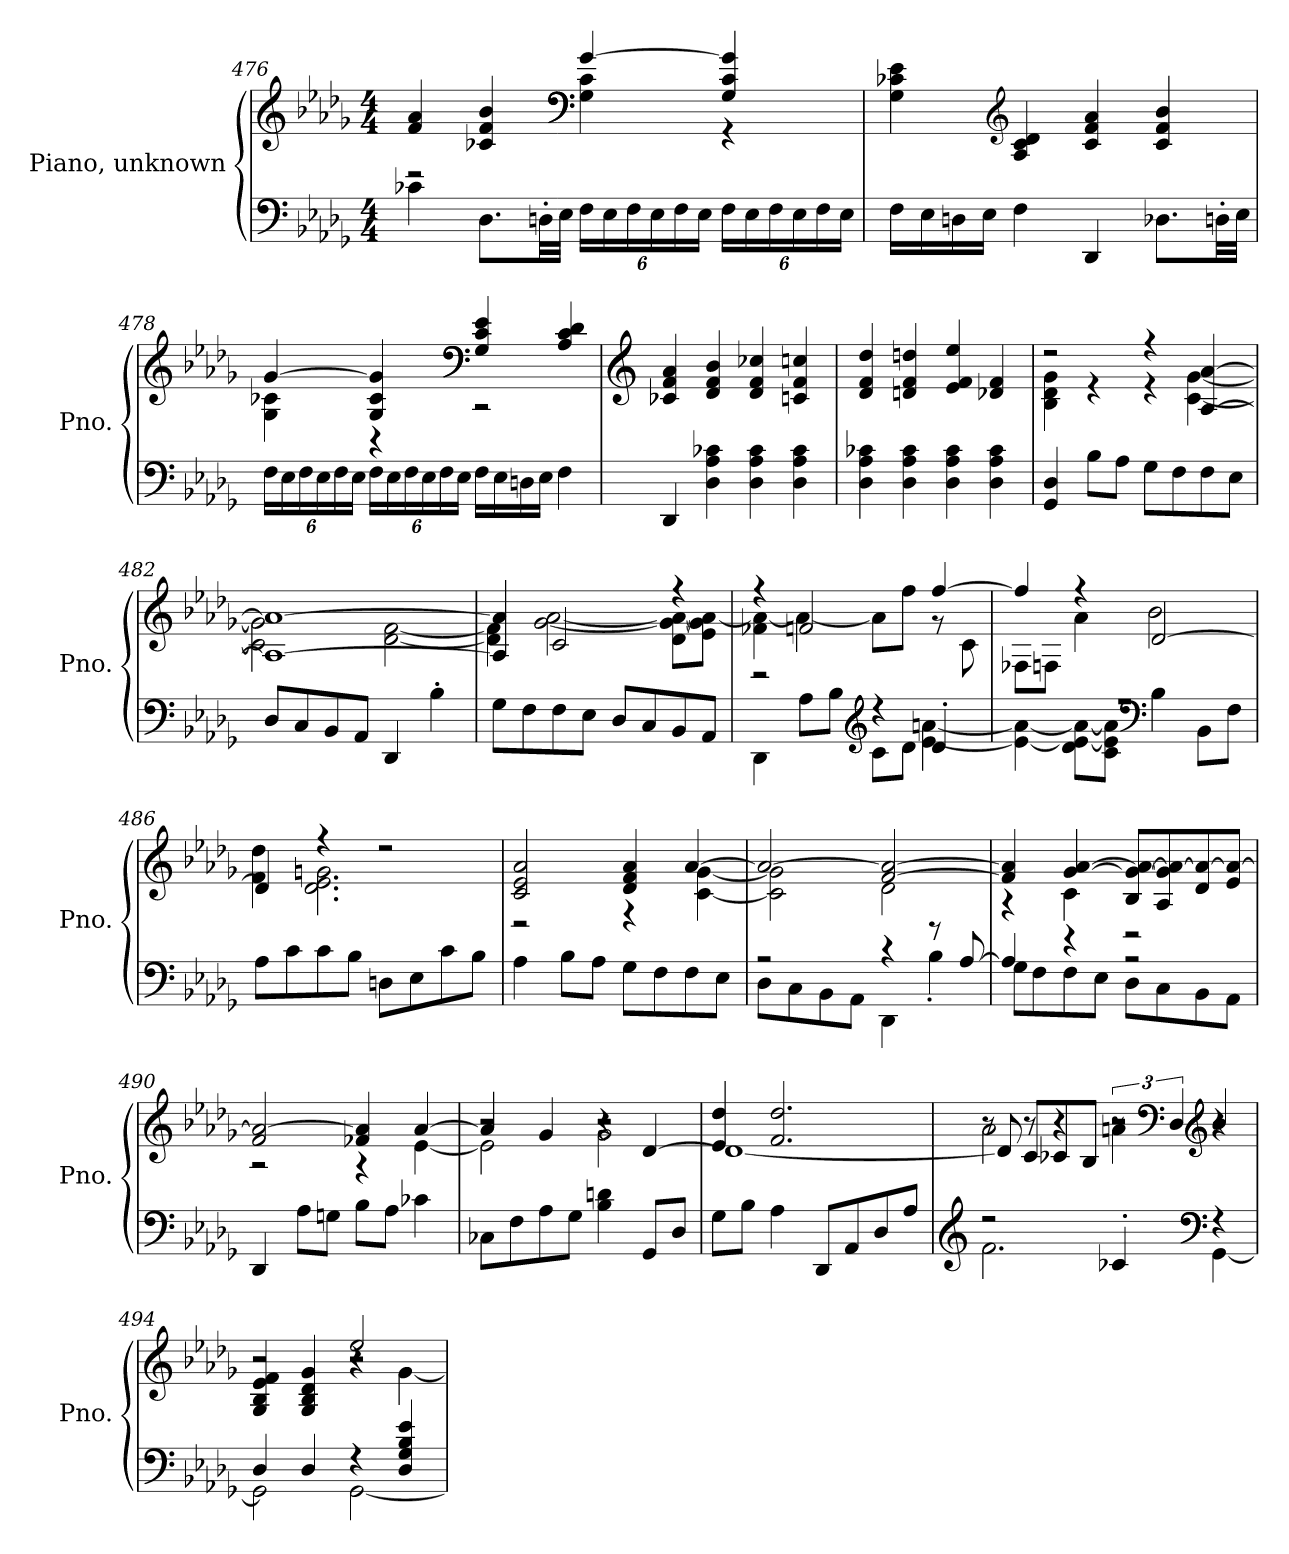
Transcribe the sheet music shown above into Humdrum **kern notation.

**kern	**kern
*part1	*part1
*staff2	*staff1
*I"Piano, unknown	*
*I'Pno.	*
!!LO:LB:g=z
*clefF4	*clefG2
*k[b-e-a-d-g-]	*k[b-e-a-d-g-]
*M4/4	*M4/4
=476	=476
*	*^
4c-X\	4f/ 4a-/	2r
8.D-\L	4c-X/ 4f/ 4b-/	.
32Dn'\LL	.	.
32E-\JJJ	.	.
*	*clefF4	*
*Xbrackettup	*	*
24F\LL	[4g-/	4G-\ 4c-\
24E-\	.	.
24F\	.	.
24E-\	.	.
24F\	.	.
24E-\JJ	.	.
24F\LL	4G-/ 4c-/ 4g-/]	4r
24E-\	.	.
24F\	.	.
24E-\	.	.
24F\	.	.
24E-\JJ	.	.
*	*v	*v
=477	=477
16F\LL	4G-\ 4c-X\ 4e-\
16E-\	.
16Dn\	.
16E-\JJ	.
*	*clefG2
4F\	4A-/ 4c-/ 4d-/
4DD-/	4c-/ 4f/ 4a-/
8.D-X\L	4c-/ 4f/ 4b-/
32Dn'\LL	.
32E-\JJJ	.
!!LO:LB:g=z
=478	=478
*	*^
24F\LL	[4g-/	4G-\ 4c-X\
24E-\	.	.
24F\	.	.
24E-\	.	.
24F\	.	.
24E-\JJ	.	.
24F\LL	4G-/ 4c-/ 4g-/]	4r
24E-\	.	.
24F\	.	.
24E-\	.	.
24F\	.	.
24E-\JJ	.	.
*	*clefF4	*
16F\LL	4G-/ 4c-/ 4e-/	2r
16E-\	.	.
16Dn\	.	.
16E-\JJ	.	.
4F\	4A-/ 4c-/ 4d-/	.
*	*v	*v
=479	=479
*	*clefG2
4DD-/	4c-X/ 4f/ 4a-/
4D-\ 4A-\ 4c-X\	4d-/ 4f/ 4b-/
4D-\ 4A-\ 4c-\	4d-/ 4f/ 4cc-X/
4D-\ 4A-\ 4c-\	4cn/ 4f/ 4ccn/
=480	=480
4D-\ 4A-\ 4c-X\	4d-/ 4f/ 4dd-/
4D-\ 4A-\ 4c-\	4dn/ 4f/ 4ddn/
4D-\ 4A-\ 4c-\	4e-/ 4f/ 4ee-/
4D-\ 4A-\ 4c-\	4d-X/ 4f/
!!LO:LB:g=z
=481	=481
*	*^
4GG-/ 4D-/	2r	4B-\ 4d-\ 4g-\
8B-\L	.	4r
8A-\J	.	.
8G-\L	4r	4r
8F\	.	.
8F\	[4A-/ [4a-/	[4c\ [4g-\
8E-\J	.	.
=482	=482	=482
8D-/L	1A-_ 1a-_	2c\] 2g-\]
8C/	.	.
8BB-/	.	.
8AA-/J	.	.
4DD-/	.	[2d-\ [2f\
4B-'\	.	.
=483	=483	=483
8G-\L	4A-/] 4a-/]	4d-\] 4f\]
8F\	.	.
8F\	2c/	[2g-\ [2a-\
8E-\J	.	.
8D-/L	.	.
8C/	.	.
8BB-/	4r	8d-\ 8g-\_ 8a-\_L
8AA-/J	.	8e-\ 8g-\] 8a-\_J
=484	=484	=484
*^	*	*
2r	4DD-\	4r	4f-X\ 4a-\_
.	8A-\L	2fn/	4a-\_
.	8B-\J	.	.
*clefG2	*	*	*
4r	8c\L	.	8a-\L]
.	8d-\J	.	8ff\J
4d-'/	[4e-\ [4an\	[4ff/	8r
.	.	.	8c\
!!LO:PB:g=z	!!
=485	=485	=485	=485
1r	4e-\_ 4a\_	4ff/]	8F-X\L
.	.	.	8Fn\J
.	8d-\ 8e-\_ 8a\_L	4r	4a-\
.	8c\ 8e-\] 8a\]J	.	.
*clefF4	*	*	*
.	4B-\	[2d-/	2b-\
.	8BB-\L	.	.
.	8F\J	.	.
*v	*v	*	*
=486	=486	=486
8A-\L	4d-/]	4f\ 4dd-\
8c\	.	.
8c\	4r	2.d-\ 2.e-\ 2.gn\
8B-\J	.	.
8Dn\L	2r	.
8E-\	.	.
8c\	.	.
8B-\J	.	.
=487	=487	=487
4A-\	2c/ 2e-/ 2a-/	2r
8B-\L	.	.
8A-\J	.	.
8G-\L	4d-/ 4f/ 4a-/	4r
8F\	.	.
8F\	[4a-/	[4c\ [4g-\
8E-\J	.	.
=488	=488	=488
*^	*	*
2r	8D-\L	2a-/_	2c\] 2g-\]
.	8C\	.	.
.	8BB-\	.	.
.	8AA-\J	.	.
4r	4DD-\	[2f/ 2a-/_	2d-\
8r	4B-'\	.	.
[8A-/	.	.	.
!!LO:LB:g=z	!!
=489	=489	=489	=489
4A-/]	8G-\L	4f/] 4a-/]	4r
.	8F\	.	.
4r	8F\	[4g-/ [4a-/	4c\
.	8E-\J	.	.
2r	8D-\L	8B-/ 8g-/_ 8a-/_L	2r
.	8C\	8A-/ 8g-/] 8a-/_	.
.	8BB-\	8d-/ 8a-/_	.
.	8AA-\J	8e-/ 8a-/_J	.
*v	*v	*	*
=490	=490	=490
4DD-/	2f/ 2a-/_	2r
8A-\L	.	.
8Gn\J	.	.
8B-\L	4f-X/ 4a-/]	4r
8A-\J	.	.
4c-X\	[4a-/	[4e-\
=491	=491	=491
*	*	*^
8C-X\L	4a-/]	2e-\]	2r
8F\	.	.	.
8A-\	4g-/	.	.
8G-\J	.	.	.
4B-\ 4dn\	2r	2g-\	4r
8GG-/L	.	.	[4d-/
8D-/J	.	.	.
*	*	*v	*v
=492	=492	=492
8G-\L	4e-/ 4dd-/	1d-_
8B-\J	.	.
4A-\	2.f/ 2.dd-/	.
8DD-/L	.	.
8AA-/	.	.
8D-/	.	.
8A-/J	.	.
*	*v	*v
!!LO:LB:g=z
=493	=493
*clefG2	*
*^	*^
*	*	*	*^
2r	2.f\	8r	2a-\	8d-/]
.	.	8c/L	.	8r
.	.	8c-X/	.	4r
.	.	8B-/J	.	.
4c-X'/	.	12r	4an\	2r
*	*	*clefF4	*	*
.	.	6D-/	.	.
*clefF4	*	*clefG2	*	*
4r	[4GG-\	4b-/	4r	.
=494	=494	=494	=494	=494
4D-/	2GG-\]	2r	2r	4G-/ 4B-/ 4e-/ 4f/
4D-/	.	.	.	4G-/ 4B-/ 4d-/ 4g-/
4r	[2GG-\	2ee-/	4r	2r
4D-/ 4G-/ 4B-/ 4e-/	.	.	[4g-\	.
*v	*v	*	*	*
*	*v	*v	*v
=	=
*-	*-
